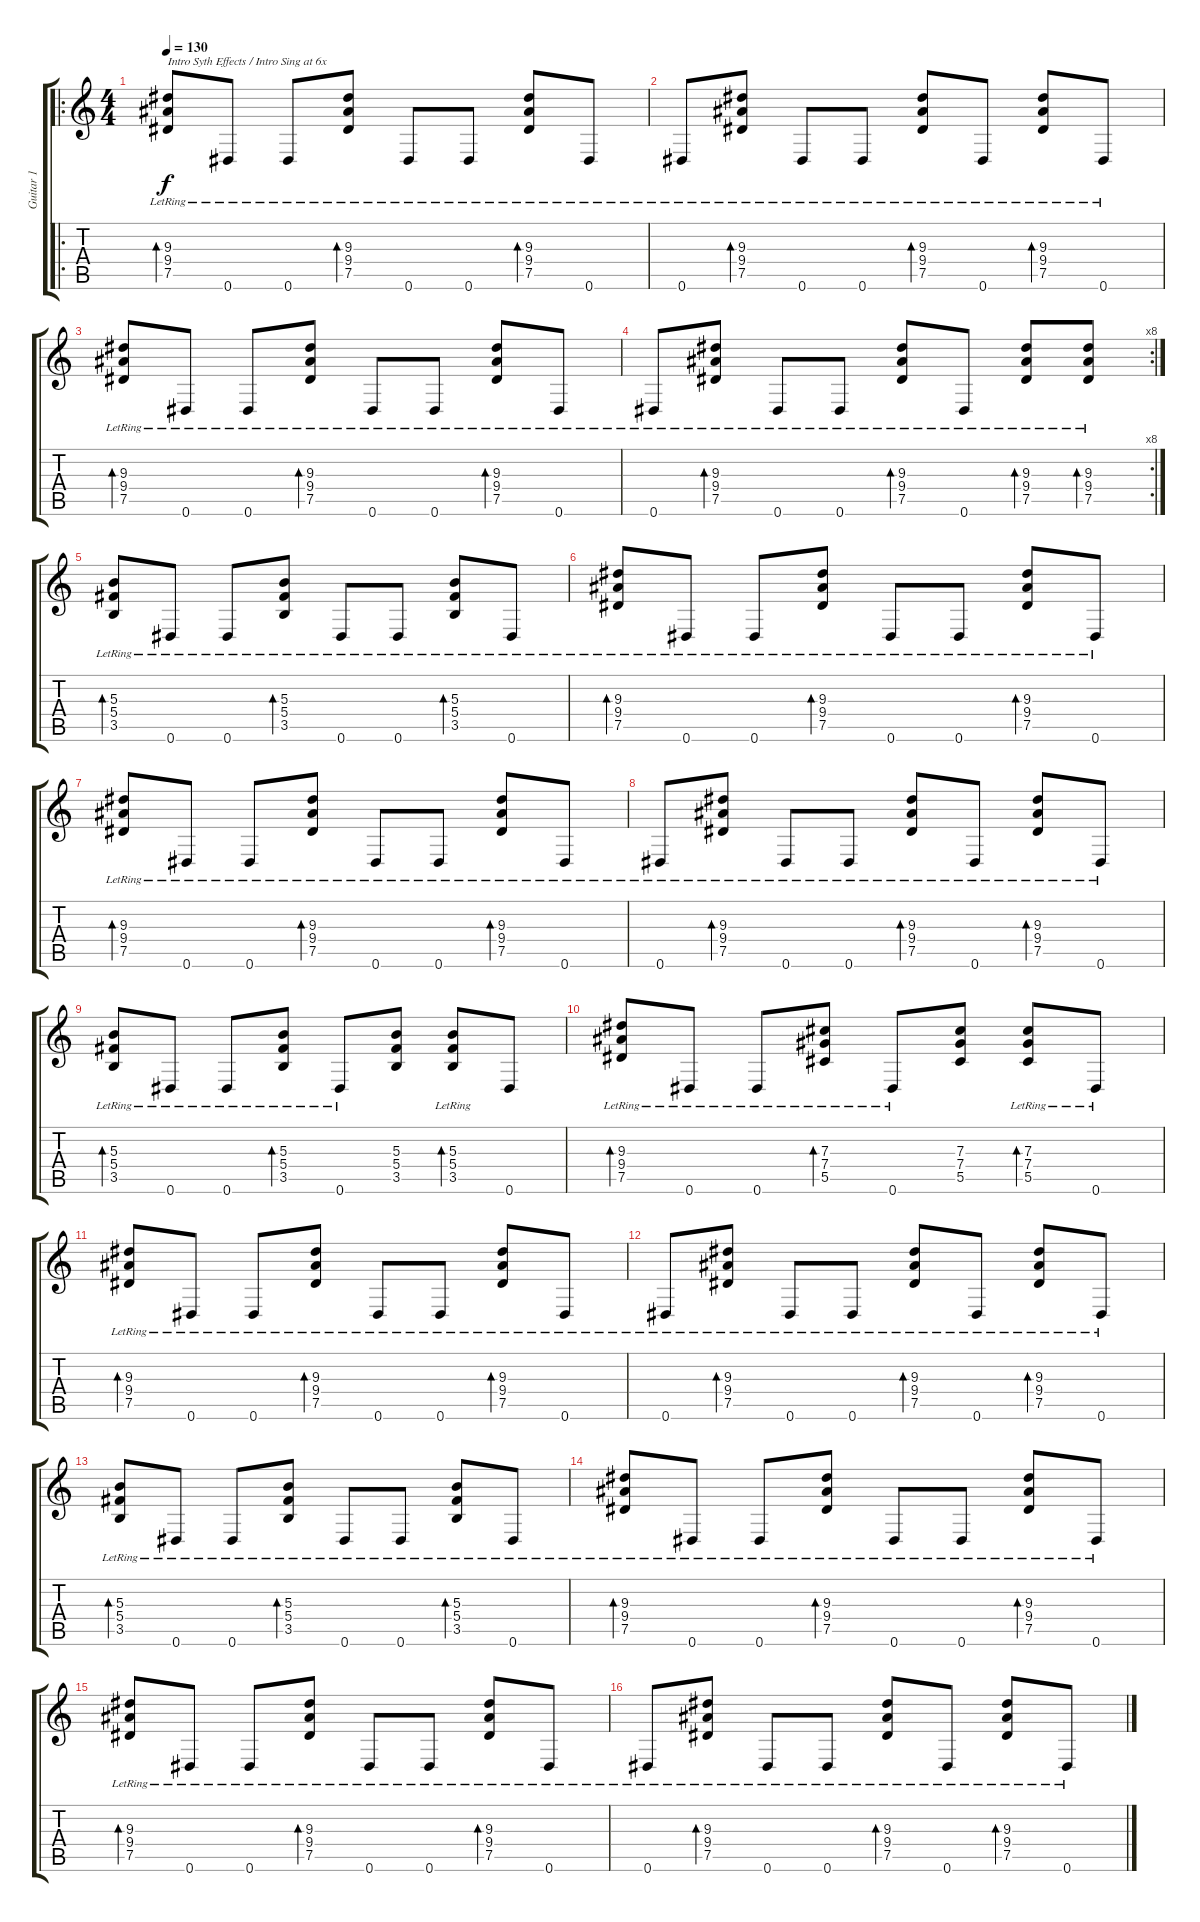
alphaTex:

\track ("Guitar 1" "Guitar 1") {instrument electricguitarclean}
\staff {score tabs}
\tuning (Eb4 Bb3 Gb3 Db3 Ab2 Eb2) {hide}
\ro
\ts (4 4)
\tempo 130
\clef g2
\ks c
(9.3{lr} 9.4{lr} 7.5{lr}).8{bd 120 txt "Intro Syth Effects / Intro Sing at 6x" dy f instrument electricguitarclean} 0.6{lr}.8 0.6{lr}.8 (9.3{lr} 9.4{lr} 7.5{lr}).8{bd 120} 0.6{lr}.8 0.6{lr}.8 (9.3{lr} 9.4{lr} 7.5{lr}).8{bd 120} 0.6{lr}.8 |
0.6{lr}.8 (9.3{lr} 9.4{lr} 7.5{lr}).8{bd 120} 0.6{lr}.8 0.6{lr}.8 (9.3{lr} 9.4{lr} 7.5{lr}).8{bd 120} 0.6{lr}.8 (9.3{lr} 9.4{lr} 7.5{lr}).8{bd 120} 0.6{lr}.8 |
(9.3{lr} 9.4{lr} 7.5{lr}).8{bd 120} 0.6{lr}.8 0.6{lr}.8 (9.3{lr} 9.4{lr} 7.5{lr}).8{bd 120} 0.6{lr}.8 0.6{lr}.8 (9.3{lr} 9.4{lr} 7.5{lr}).8{bd 120} 0.6{lr}.8 |
\rc 8
0.6{lr}.8 (9.3{lr} 9.4{lr} 7.5{lr}).8{bd 120} 0.6{lr}.8 0.6{lr}.8 (9.3{lr} 9.4{lr} 7.5{lr}).8{bd 120} 0.6{lr}.8 (9.3{lr} 9.4{lr} 7.5{lr}).8{bd 120} (9.3{lr} 9.4{lr} 7.5{lr}).8{bd 120} |
(5.3{lr} 5.4{lr} 3.5{lr}).8{bd 120} 0.6{lr}.8 0.6{lr}.8 (5.3{lr} 5.4{lr} 3.5{lr}).8{bd 120} 0.6{lr}.8 0.6{lr}.8 (5.3{lr} 5.4{lr} 3.5{lr}).8{bd 120} 0.6{lr}.8 |
(9.3{lr} 9.4{lr} 7.5{lr}).8{bd 120} 0.6{lr}.8 0.6{lr}.8 (9.3{lr} 9.4{lr} 7.5{lr}).8{bd 120} 0.6{lr}.8 0.6{lr}.8 (9.3{lr} 9.4{lr} 7.5{lr}).8{bd 120} 0.6{lr}.8 |
(9.3{lr} 9.4{lr} 7.5{lr}).8{bd 120} 0.6{lr}.8 0.6{lr}.8 (9.3{lr} 9.4{lr} 7.5{lr}).8{bd 120} 0.6{lr}.8 0.6{lr}.8 (9.3{lr} 9.4{lr} 7.5{lr}).8{bd 120} 0.6{lr}.8 |
0.6{lr}.8 (9.3{lr} 9.4{lr} 7.5{lr}).8{bd 120} 0.6{lr}.8 0.6{lr}.8 (9.3{lr} 9.4{lr} 7.5{lr}).8{bd 120} 0.6{lr}.8 (9.3{lr} 9.4{lr} 7.5{lr}).8{bd 120} 0.6{lr}.8 |
(5.3{lr} 5.4{lr} 3.5{lr}).8{bd 120} 0.6{lr}.8 0.6{lr}.8 (5.3{lr} 5.4{lr} 3.5{lr}).8{bd 120} 0.6{lr}.8 (5.3 5.4 3.5).8 (5.3{lr} 5.4{lr} 3.5{lr}).8{bd 120} 0.6.8 |
(9.3{lr} 9.4{lr} 7.5{lr}).8{bd 120} 0.6{lr}.8 0.6{lr}.8 (7.3{lr} 7.4{lr} 5.5{lr}).8{bd 120} 0.6{lr}.8 (7.3 7.4 5.5).8 (7.3{lr} 7.4{lr} 5.5{lr}).8{bd 120} 0.6{lr}.8 |
(9.3{lr} 9.4{lr} 7.5{lr}).8{bd 120} 0.6{lr}.8 0.6{lr}.8 (9.3{lr} 9.4{lr} 7.5{lr}).8{bd 120} 0.6{lr}.8 0.6{lr}.8 (9.3{lr} 9.4{lr} 7.5{lr}).8{bd 120} 0.6{lr}.8 |
0.6{lr}.8 (9.3{lr} 9.4{lr} 7.5{lr}).8{bd 120} 0.6{lr}.8 0.6{lr}.8 (9.3{lr} 9.4{lr} 7.5{lr}).8{bd 120} 0.6{lr}.8 (9.3{lr} 9.4{lr} 7.5{lr}).8{bd 120} 0.6{lr}.8 |
(5.3{lr} 5.4{lr} 3.5{lr}).8{bd 120} 0.6{lr}.8 0.6{lr}.8 (5.3{lr} 5.4{lr} 3.5{lr}).8{bd 120} 0.6{lr}.8 0.6{lr}.8 (5.3{lr} 5.4{lr} 3.5{lr}).8{bd 120} 0.6{lr}.8 |
(9.3{lr} 9.4{lr} 7.5{lr}).8{bd 120} 0.6{lr}.8 0.6{lr}.8 (9.3{lr} 9.4{lr} 7.5{lr}).8{bd 120} 0.6{lr}.8 0.6{lr}.8 (9.3{lr} 9.4{lr} 7.5{lr}).8{bd 120} 0.6{lr}.8 |
(9.3{lr} 9.4{lr} 7.5{lr}).8{bd 120} 0.6{lr}.8 0.6{lr}.8 (9.3{lr} 9.4{lr} 7.5{lr}).8{bd 120} 0.6{lr}.8 0.6{lr}.8 (9.3{lr} 9.4{lr} 7.5{lr}).8{bd 120} 0.6{lr}.8 |
0.6{lr}.8 (9.3{lr} 9.4{lr} 7.5{lr}).8{bd 120} 0.6{lr}.8 0.6{lr}.8 (9.3{lr} 9.4{lr} 7.5{lr}).8{bd 120} 0.6{lr}.8 (9.3{lr} 9.4{lr} 7.5{lr}).8{bd 120} 0.6{lr}.8
